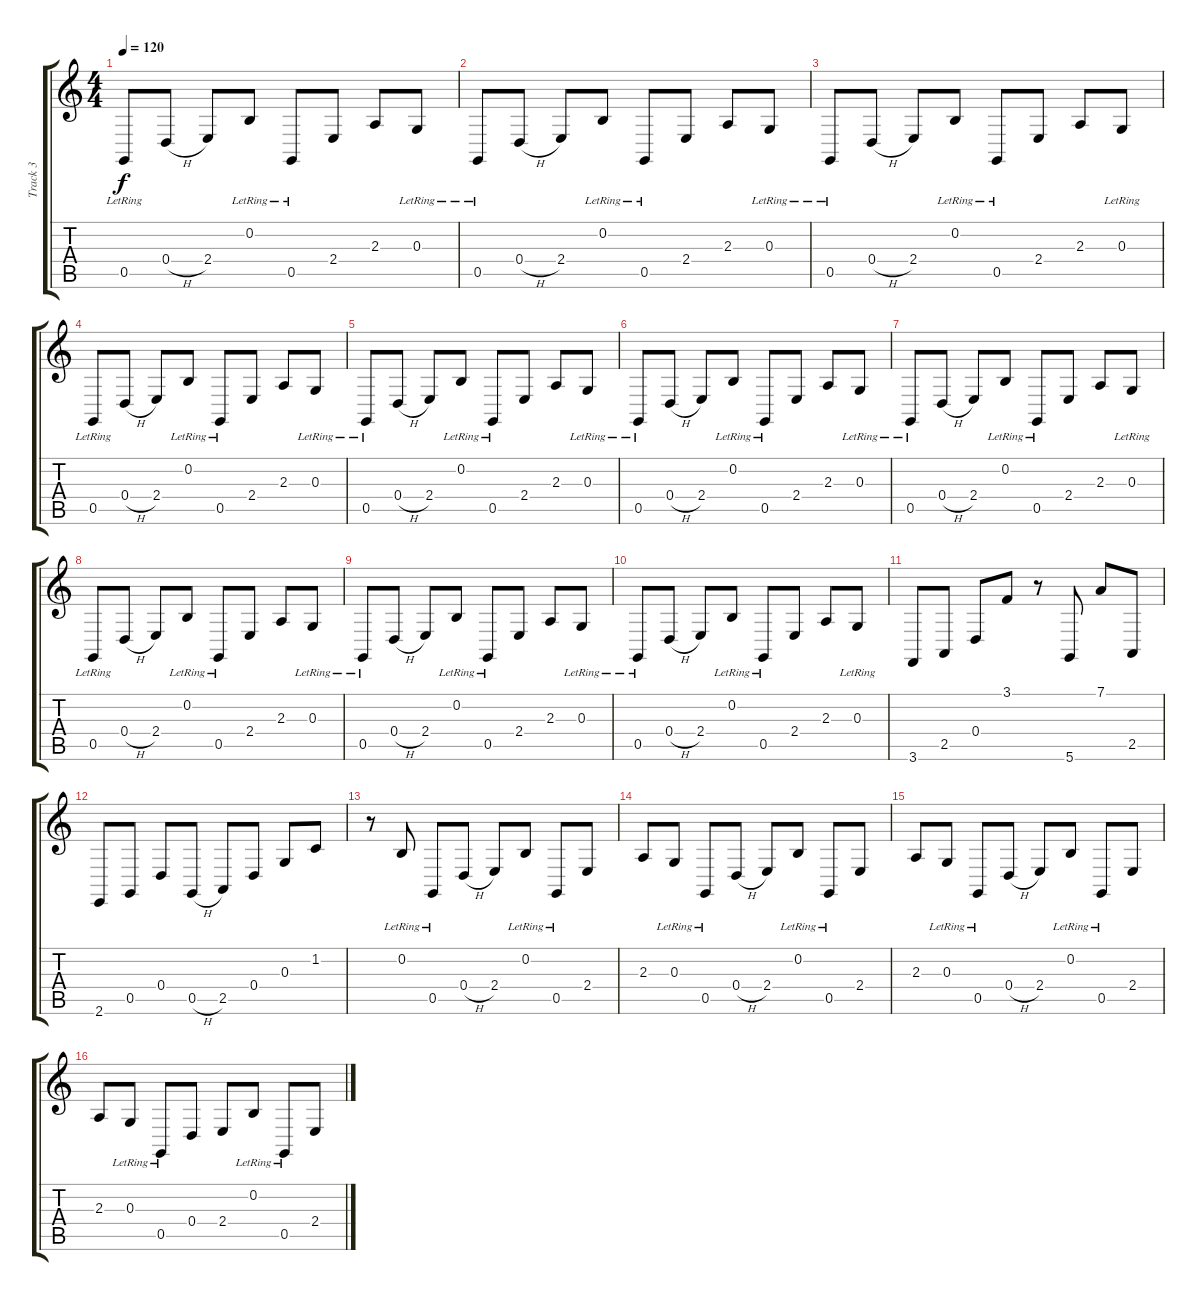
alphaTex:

\track ("Track 3" "Track 3") {instrument pad4choir}
\staff {score tabs}
\tuning (D4 B3 G3 D3 G2 D2) {hide}
\ts (4 4)
\tempo 120
\clef g2
\ks c
0.5{lr}.8{dy f instrument pad4choir} 0.4{h}.8 2.4.8 0.2{lr}.8 0.5{lr}.8 2.4.8 2.3.8 0.3{lr}.8 |
0.5{lr}.8 0.4{h}.8 2.4.8 0.2{lr}.8 0.5{lr}.8 2.4.8 2.3.8 0.3{lr}.8 |
0.5{lr}.8 0.4{h}.8 2.4.8 0.2{lr}.8 0.5{lr}.8 2.4.8 2.3.8 0.3{lr}.8 |
0.5{lr}.8 0.4{h}.8 2.4.8 0.2{lr}.8 0.5{lr}.8 2.4.8 2.3.8 0.3{lr}.8 |
0.5{lr}.8 0.4{h}.8 2.4.8 0.2{lr}.8 0.5{lr}.8 2.4.8 2.3.8 0.3{lr}.8 |
0.5{lr}.8 0.4{h}.8 2.4.8 0.2{lr}.8 0.5{lr}.8 2.4.8 2.3.8 0.3{lr}.8 |
0.5{lr}.8 0.4{h}.8 2.4.8 0.2{lr}.8 0.5{lr}.8 2.4.8 2.3.8 0.3{lr}.8 |
0.5{lr}.8 0.4{h}.8 2.4.8 0.2{lr}.8 0.5{lr}.8 2.4.8 2.3.8 0.3{lr}.8 |
0.5{lr}.8 0.4{h}.8 2.4.8 0.2{lr}.8 0.5{lr}.8 2.4.8 2.3.8 0.3{lr}.8 |
0.5{lr}.8 0.4{h}.8 2.4.8 0.2{lr}.8 0.5{lr}.8 2.4.8 2.3.8 0.3{lr}.8 |
3.6.8 2.5.8 0.4.8 3.1.8 r.8 5.6.8 7.1.8 2.5.8 |
2.6.8 0.5.8 0.4.8 0.5{h}.8 2.5.8 0.4.8 0.3.8 1.2.8 |
r.8 0.2{lr}.8 0.5{lr}.8 0.4{h}.8 2.4.8 0.2{lr}.8 0.5{lr}.8 2.4.8 |
2.3.8 0.3{lr}.8 0.5{lr}.8 0.4{h}.8 2.4.8 0.2{lr}.8 0.5{lr}.8 2.4.8 |
2.3.8 0.3{lr}.8 0.5{lr}.8 0.4{h}.8 2.4.8 0.2{lr}.8 0.5{lr}.8 2.4.8 |
2.3.8 0.3{lr}.8 0.5{lr}.8 0.4.8 2.4.8 0.2{lr}.8 0.5{lr}.8 2.4.8
